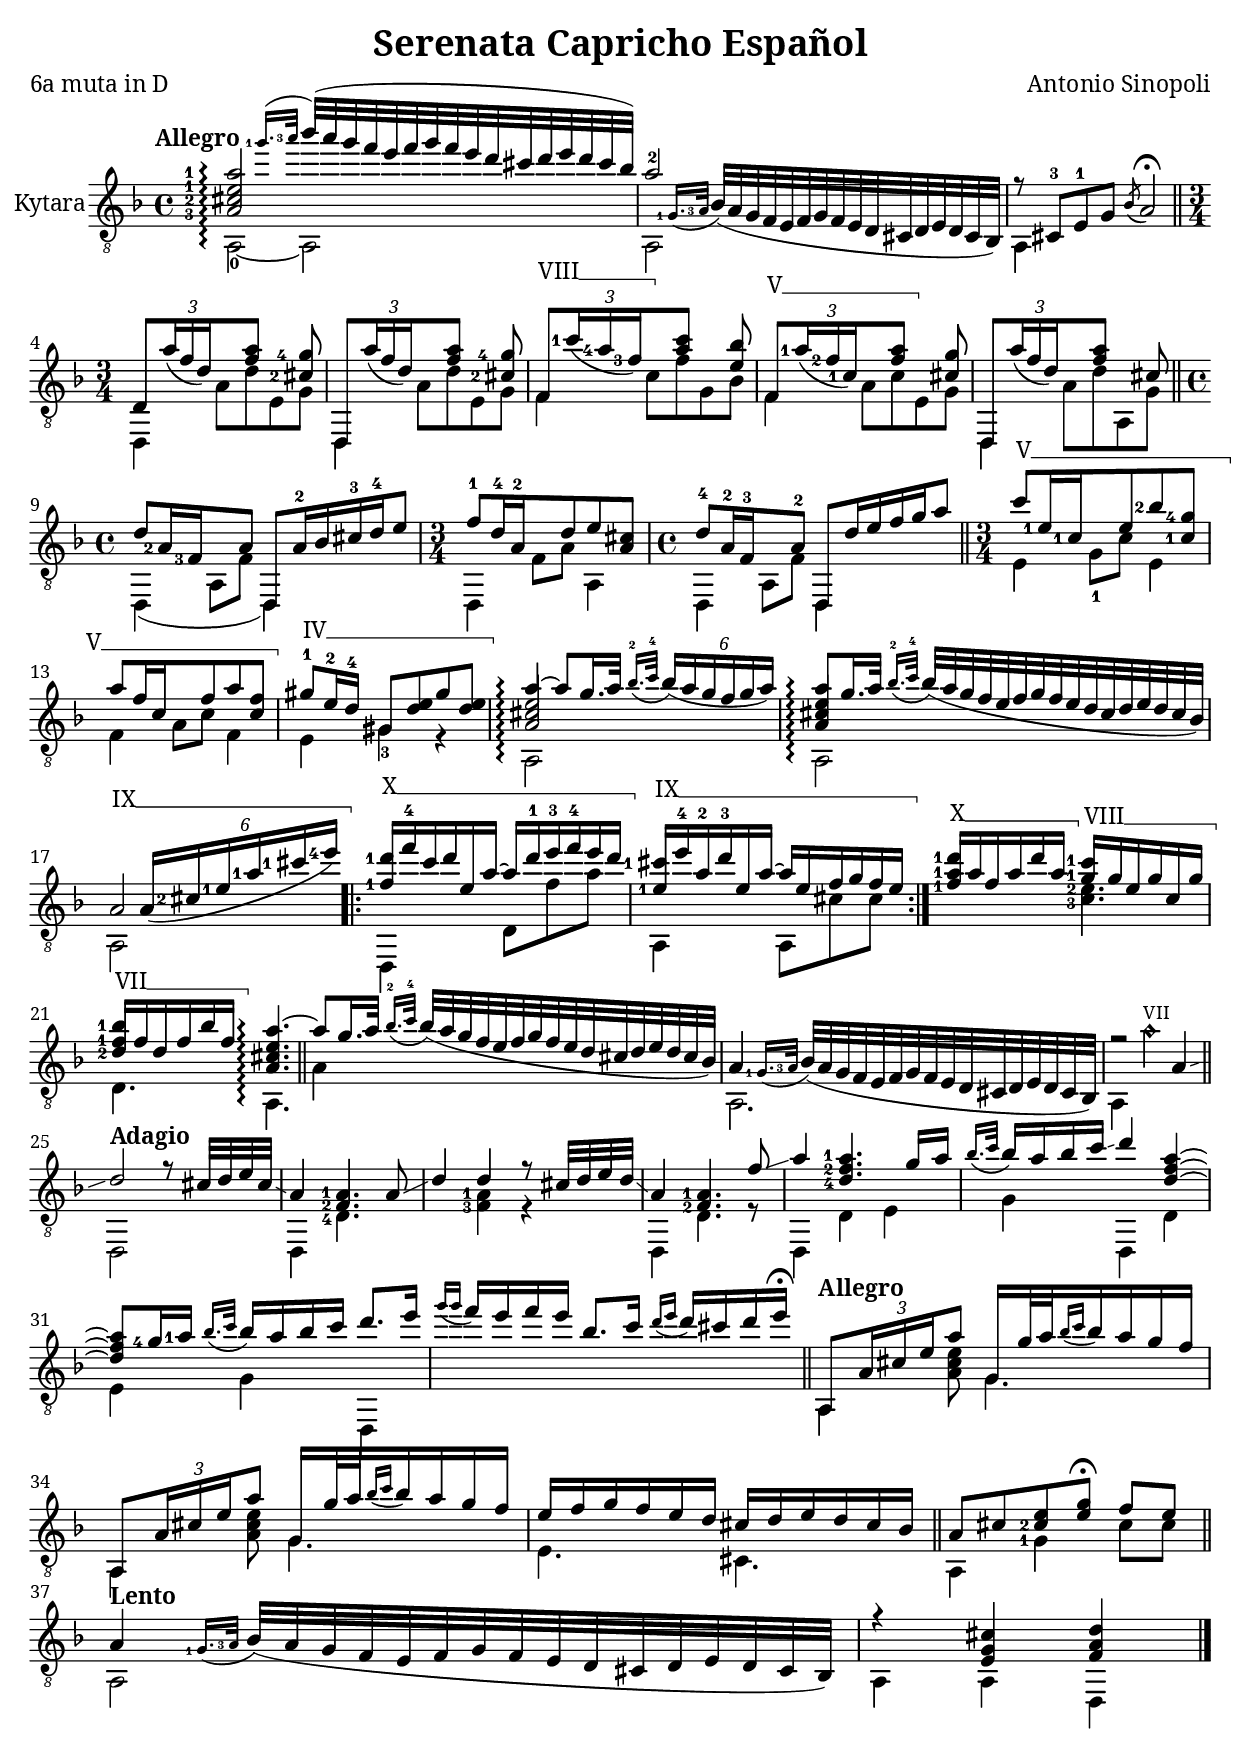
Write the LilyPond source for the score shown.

\version "2.18.0"
\language "deutsch"

\header {
  title = "Serenata Capricho Español"
  composer = "Antonio Sinopoli"
  poet = "6a muta in D"
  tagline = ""
}

barre = #(define-music-function (parser location barre music) (string? ly:music?) 
              (let ((elts (extract-named-music music '(NoteEvent EventChord RestEvent))))
                   (if (pair? elts)
                       (let ((first-element (first elts))
                             (last-element (last elts)))
                         (set! (ly:music-property first-element 'articulations)
                               (cons (make-music 'TextSpanEvent 'span-direction -1)
                                     (ly:music-property first-element 'articulations)))
                         (set! (ly:music-property last-element 'articulations)
                               (cons (make-music 'TextSpanEvent 'span-direction 1)
                                     (ly:music-property last-element 'articulations))))))
           #{
               \override TextSpanner.bound-details.left.text = \markup { \upright { #barre } }
	       \override TextSpanner.bound-details.right.text = \markup { \draw-line #'(0 . -0.5) }
	       \override TextSpanner.bound-details.right.padding = #-2
               \override TextSpanner.style = #'line
               #music
       #} )
   
tinystems = #(define-music-function (parser location how) (list?) #{ \override Stem.details.beamed-lengths = #how #} )
normstems = \revert Stem.details
extStrum = \override Arpeggio.positions = #'(-4 . 4)
normStrum = \revert Arpeggio.positions
empty = { \once \hide NoteHead \once \override NoteHead.no-ledgers = ##t }
vacuum = { \hide NoteHead \override NoteHead.no-ledgers = ##t }
visible = { \undo \hide NoteHead \revert NoteHead.no-ledgers }
tamb = \markup { T }
flag = \once \override NoteHead.style = #'harmonic

fO = \markup { \italic o }
fA = \markup { \italic a }
fM = \markup { \italic m }
fI = \markup { \italic i }
fP = \markup { \italic p }

sup = \arpeggioArrowUp
sdown = \arpeggioArrowDown
strum = \arpeggio

fleft = \set fingeringOrientations = #'(left)
fright = \set fingeringOrientations = #'(right)
fdown = \set fingeringOrientations = #'(down)

global = {
  \key d \minor
  \time 4/4
  \set fingeringOrientations = #'(left)
  \set stringNumberOrientations = #'(down)
  \mergeDifferentlyHeadedOn
  \mergeDifferentlyDottedOn
  \override Score.BarNumber.self-alignment-X = #LEFT
  \override Glissando.breakable = ##t
  \override Glissando.after-line-breaking = ##t
}

lining = {
	\global
	s1 \noBreak s1 \noBreak s1 \break
	\repeat unfold 4 { s2. \noBreak } s \break
	s1 \noBreak s2. \noBreak s1 \noBreak s2. \break
	s \noBreak s \noBreak s \noBreak s \break
	\repeat unfold 3 { s \noBreak } s \break
	\repeat unfold 3 { s \noBreak } s \break
	\repeat unfold 5 { s \noBreak } s \break
	\repeat unfold 2 { s \noBreak } s \break
	\repeat unfold 2 { s \noBreak } s \break

}
melody = {  
  \global
  \voiceOne
  \tupletUp
  \slurUp
  \set tupletSpannerDuration = #(ly:make-moment 1 4)
  \override TupletBracket.bracket-visibility = ##f
  \extStrum
  \set Score.tempoHideNote = ##t

	\tempo "Allegro" \tempo 4 = 75
	<a'-1 e'-1 cis'-2 a-3>2\strum \acciaccatura{<g''-1>16. <a''-3>32} b''32[( a'' g'' f'' e'' f'' g'' f'' e'' d'' cis'' d'' e'' d'' cis'' b']) | \slurDown
	a'2-2 \acciaccatura{<g-1>16. <a-3>32} b32[( a g f e f g f e d cis d e d cis b,]) |
	r8 cis-3 e-1 g \acciaccatura{b8} a2^\fermata \bar "||"
	\time 3/4 d8[ \times 2/3 { a'16( f' d') } s8 <a' f'>] s8 <g'-4 cis'-2> | d,8[ \times 2/3 { a'16( f' d') } s8 <a' f'>] s8 <g'-4 cis'-2> | 
	\barre "VIII" { f8[ \times 2/3 { <c''-1>16( <a'-4> <f'-3>) } } s8 <c'' a'>8] s <b' e'> | \barre "V" { f8[ \times 2/3 { <a'-1>16( <f'-2> <c'-1>) } s8 <a' f'>]} s <g' cis'> | d,[ \times 2/3 { a'16( f' d') } s8 <a' f'>] s cis' \bar "||"
	\time 4/4 d'8[ <a-2>16 <f-3> s8 a] d,[ a16-2 b cis'-3 d'-4 e'8 ] | \time 3/4 f'8-1[ d'16-4 a-2 s8 d' e' <cis' a>] |
	\time 4/4 d'8-4[ a16-2 f-3 s8 a-2] d,[ d'16 e' f' g' a'8] |
	\time 3/4 \barre "V" { c''8[ <e'-1>16 <c'-1> s8 e' <b'-2> <g'-4 c'-1>] | a'8[ f'16 c' s8 f' a' <f' c'>] } | \barre "IV" { gis'8-1 e'16-2 d'-4 gis8 <e' d'> gis' <e' d'> } |
	<< { a'4~ a'8[ g'16. a'32] } \\ {\extStrum \stemUp <e' cis' a>2\strum } >> \acciaccatura { b'16.-2 c''32-4 } \times 4/6 { b'16( a' g' f' g' a') } | 
	<< { a'8[ g'16. a'32] } \\ {\extStrum \stemUp <e' cis' a>4\strum } >> \acciaccatura { b'16.-2 c''32-4 } b'32[( a' g' f' e' f' g' f' e' d' cis' d' e' d' cis' b)] |
	\barre "IX" { a2 \times 4/6 { a16( <cis'-2> <e'-1> <a'-1> <cis''-1> <e''-4>) } }
	\repeat volta 2 { \barre "X" { <d''-1 f'-1>16[ f''-4 c'' d'' e' a']~ a'[ d''-1 e''-3 f''-4 e'' d''] } | 
	\barre "IX" { <e'-1 cis''-1>[ e''-4 a'-2 d''-3 e' a']~ a'[ e' f' g' f' e'] } | }
	\barre "X" { <d''-1 a'-1 f'-1>16[ a' f' a' d'' a'] } \barre "VIII" { <c''-1 g'-1>[ g' e' g' c' g'] } |
	\barre "VII" {  <b'-1 f'-1 d'-2>[ f' d' f' b' f'] } <a'~ e' cis' a>4.\strum \bar "||" a'8 g'16. a'32 \acciaccatura { b'16.-2 c''32-4 } b'32[( a' g' f' e' f' g' f' e' d' cis' d' e' d' cis' b)]
	a4 \acciaccatura{<g-1>16. <a-3>32} b32[( a g f e f g f e d cis d e d cis b,]) |
	r2 a4\glissando \bar "||" \tempo "Adagio" \tempo 4 = 50 d'2 r8 cis'32 d' e' cis' \glissando | a4 <a-1 f-2>4. a8\glissando | d'4 d' r8 cis'32 d' e' d'\glissando |
	a4 <a-1 f-2>4. f'8\glissando | a'4 <a'-1 f'-2 d'-4>4. g'16 a' | \acciaccatura{b'16. c''32} b'16 a' b' c''\glissando d''4 <a' f' d'>~ |
	q8 <g'-4>16 <a'-1> \acciaccatura {b'16. c''32} b'16 a' b' c'' d''8. e''16 | \acciaccatura{g''16 g''} f'' e'' f'' e'' b'8. c''16 \acciaccatura{d'' e''} d'' cis'' d'' e''^\fermata \bar "||"

	\tempo "Allegro" \tempo 4 = 75
	a,8[ \times 2/3 { a16 cis' e' } a'8] g16[ g'32 a' \acciaccatura{b'16 c''} b' a' g' f'] |
	a,8[ \times 2/3 { a16 cis' e' } a'8] g16[ g'32 a' \acciaccatura{b'16 c''} b' a' g' f'] |
	e'[ f' g' f' e' d'] cis'[ d' e' d' cis' b] \bar "||"
	a8 cis' <e' cis'-2> <g' e'>^\fermata f'[ e'] \bar "||"
	\tempo "Lento" \tempo 4 = 35
	a4 \acciaccatura{<g-1>16. <a-3>32} b32[( a g f e f g f e d cis d e d cis b,]) | r4 <cis' g e> <d' a f> \bar "|."
}

basses = {
  \global
   \voiceTwo
   \stemDown
   \slurUp

   a,2-0~ a, | a, s | a,4 s2 s4 |
   \time 3/4 d,4 a8 d' e g | d,4 a8 d' e g | f4 c'8 f' g b | f4 a8 c' e g | d,4 a8 d' a, g | \slurDown \time 4/4 d,4( a,8 f d,4) s | \slurUp
   \time 3/4 d,4 f8 a a,4 | \time 4/4 d,4 a,8 f d,4 s \bar "||" 
   \time 3/4 e4 g8-1 c' e4 | f4 a8 c'8 f4 | e gis-3 r | a,2 s4 | a,2 s4 | a,2 s4
   \repeat volta 2 { d,4 s8 d f' a' | a,4 s8 a, cis' cis' } | s4. <e'-2 c'-3> | d a, | a4 s2 | a,2. | a,4 \flag a'^\markup{\tiny VII} s | d,2 s4 | d,4 <d-4>4. s8 |
  s4 <a-1 f-3> r4 | d, d4. r8 | d,4 d e | g d, d | e g d, | s2. |
  a,4 <e' cis' a>8 g4. | a,4 <e' cis' a>8 g4. | e cis | a,4 <g-1> cis'8 cis' | a,2 s4 | a, a, d, |

}

\paper
{
    #(define fonts (make-pango-font-tree "Georgia" "Arial" "Courier New" 1 ) )
    system-system-spacing #'basic-distance = #10
    indent = #10
    left-margin = #5
    right-margin = #5
    top-margin = #3
    bottom-margin = #6

	page-count = #1
}

\score {
  \new Staff \with {
    midiInstrument = "acoustic guitar (nylon)"
    instrumentName = "Kytara"
  } {
      <<
          \new Voice { \clef "treble_8" \melody }
          \new Voice { \clef "treble_8" \basses }
	  \new Voice { \clef "treble_8" \lining }
      >>
  }
  \layout { }
  \midi {
    \context {
	\Score
	tempoWholesPerMinute = #(ly:make-moment 100 4)
	\override SpacingSpanner.common-shortest-duration = #(ly:make-moment 1/1)
    }
  }
}
